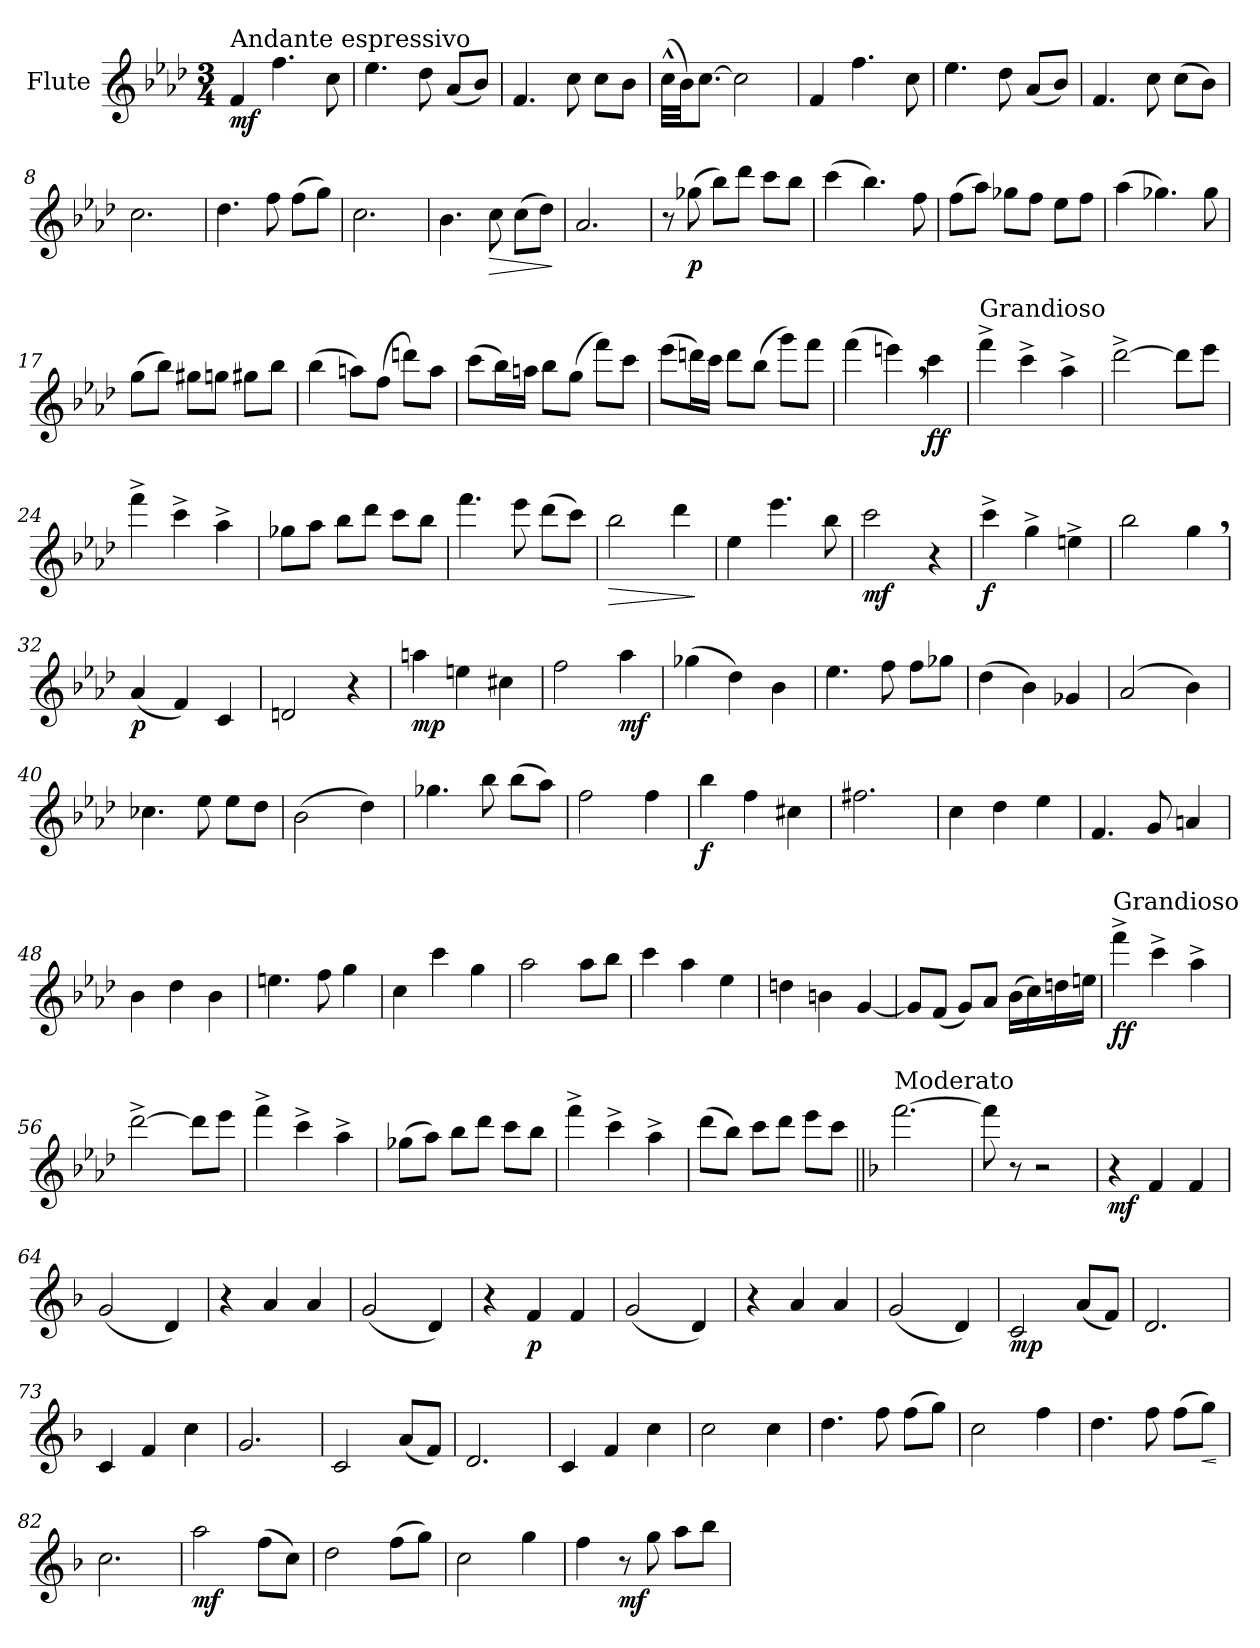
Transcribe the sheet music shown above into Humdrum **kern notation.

**kern	**dynam
*part1	*part1
*staff1	*staff1
*I"Flute	*
*I'Fl	*
*clefG2	*
*k[b-e-a-d-]	*
*A-:	*
*M3/4	*
=1	=1
!LO:TX:a:t=Andante espressivo	!
!	!LO:DY:b
4f/	mf
4.ff\	.
8cc\	.
=2	=2
4.ee-\	.
8dd-\	.
(8a-/L	.
8b-/J)	.
=3	=3
4.f/	.
8cc\	.
8cc\L	.
8b-\J	.
=4	=4
(32cc^^\LLL	.
32b-\JJ)	.
[8.cc\J	.
2cc\]	.
=5	=5
4f/	.
4.ff\	.
8cc\	.
=6	=6
4.ee-\	.
8dd-\	.
(8a-/L	.
8b-/J)	.
=7	=7
4.f/	.
8cc\	.
(8cc\L	.
8b-\J)	.
=8	=8
2.cc\	.
=9	=9
4.dd-\	.
8ff\	.
(8ff\L	.
8gg\J)	.
!!LO:LB:g=z
=10	=10
2.cc\	.
=11	=11
4.b-\	.
!	!LO:HP:b
8cc\	>
(8cc\L	.
8dd-\J)	.
.	]
=12	=12
2.a-/	.
=13	=13
8r	.
!	!LO:DY:b
(8gg-X\	p
8bb-\L)	.
8ddd-\J	.
8ccc\L	.
8bb-\J	.
=14	=14
(4ccc\	.
4.bb-\)	.
8ff\	.
=15	=15
(8ff\L	.
8aa-\J)	.
8gg-X\L	.
8ff\J	.
8ee-\L	.
8ff\J	.
=16	=16
(4aa-\	.
4.gg-X\)	.
8gg-\	.
=17	=17
(8gg\L	.
8bb-\J)	.
8gg#X\L	.
8ggn\J	.
8gg#X\L	.
8bb-\J	.
!!LO:LB:g=z
=18	=18
(4bb-\	.
8aan\L)	.
(8ff\J	.
8dddn\L)	.
8aa\J	.
=19	=19
(8ccc\L	.
16bb-\L)	.
16aan\JJ	.
8bb-\L	.
(8gg\J	.
8fff\L)	.
8ccc\J	.
=20	=20
(8eee-\L	.
16dddn\L)	.
16ccc\JJ	.
8ddd\L	.
(8bb-\J	.
8ggg\L)	.
8fff\J	.
=21	=21
(4fff\	.
4eeen,\)	.
!	!LO:DY:b
4ccc\	ff
=22	=22
!LO:TX:a:t=Grandioso	!
4fff^\	.
4ccc^\	.
4aa-^\	.
=23	=23
[2ddd-^\	.
8ddd-\L]	.
8eee-\J	.
=24	=24
4fff^\	.
4ccc^\	.
4aa-^\	.
!!LO:LB:g=z
=25	=25
8gg-X\L	.
8aa-\J	.
8bb-\L	.
8ddd-\J	.
8ccc\L	.
8bb-\J	.
=26	=26
4.fff\	.
8eee-\	.
(8ddd-\L	.
8ccc\J)	.
=27	=27
!	!LO:HP:b
2bb-\	>
4ddd-\	.
.	]
=28	=28
4ee-\	.
4.eee-\	.
8bb-\	.
=29	=29
!	!LO:DY:b
2ccc\	mf
4r	.
=30	=30
!	!LO:DY:b
4ccc^\	f
4gg^\	.
4een^\	.
=31	=31
2bb-\	.
4gg,\	.
!!LO:LB:g=z
=32	=32
!	!LO:DY:b
(4a-/	p
4f/)	.
4c/	.
=33	=33
2dn/	.
4r	.
=34	=34
!	!LO:DY:b
4aan\	mp
4een\	.
4cc#X\	.
=35	=35
2ff\	.
!	!LO:DY:b
4aa-\	mf
=36	=36
(4gg-X\	.
4dd-\)	.
4b-\	.
=37	=37
4.ee-\	.
8ff\	.
8ff\L	.
8gg-X\J	.
=38	=38
(4dd-\	.
4b-\)	.
4g-X/	.
=39	=39
(2a-/	.
4b-\)	.
=40	=40
4.cc-X\	.
8ee-\	.
8ee-\L	.
8dd-\J	.
=41	=41
(2b-\	.
4dd-\)	.
!!LO:LB:g=z
=42	=42
4.gg-X\	.
8bb-\	.
(8bb-\L	.
8aa-\J)	.
=43	=43
2ff\	.
4ff\	.
=44	=44
!	!LO:DY:b
4bb-\	f
4ff\	.
4cc#X\	.
=45	=45
2.ff#X\	.
=46	=46
4cc\	.
4dd-\	.
4ee-\	.
=47	=47
4.f/	.
8g/	.
4an/	.
=48	=48
4b-\	.
4dd-\	.
4b-\	.
=49	=49
4.een\	.
8ff\	.
4gg\	.
=50	=50
4cc\	.
4ccc\	.
4gg\	.
=51	=51
2aa-\	.
8aa-\L	.
8bb-\J	.
!!LO:LB:g=z
=52	=52
4ccc\	.
4aa-\	.
4ee-\	.
=53	=53
4ddn\	.
4bn\	.
[4g/	.
=54	=54
8g/L]	.
(8f/J	.
8g/L)	.
8a-/J	.
(16b-\LL	.
16cc\)	.
16ddn\	.
16een\JJ	.
=55	=55
!LO:TX:a:t=Grandioso	!
!	!LO:DY:b
4fff^\	ff
4ccc^\	.
4aa-^\	.
=56	=56
[2ddd-^\	.
8ddd-\L]	.
8eee-\J	.
=57	=57
4fff^\	.
4ccc^\	.
4aa-^\	.
=58	=58
(8gg-X\L	.
8aa-\J)	.
8bb-\L	.
8ddd-\J	.
8ccc\L	.
8bb-\J	.
=59	=59
4fff^\	.
4ccc^\	.
4aa-^\	.
!!LO:LB:g=z
=60	=60
(8ddd-\L	.
8bb-\J)	.
8ccc\L	.
8ddd-\J	.
8eee-\L	.
8ccc\J	.
=61||	=61||
*k[b-]	*
*F:	*
!LO:TX:a:t=Moderato	!
[2.fff\	.
=62	=62
8fff\]	.
8r	.
2r	.
=63	=63
!	!LO:DY:b
4r	mf
4f/	.
4f/	.
=64	=64
(2g/	.
4d/)	.
=65	=65
4r	.
4a/	.
4a/	.
=66	=66
(2g/	.
4d/)	.
=67	=67
4r	.
!	!LO:DY:b
4f/	p
4f/	.
=68	=68
(2g/	.
4d/)	.
=69	=69
4r	.
4a/	.
4a/	.
=70	=70
(2g/	.
4d/)	.
!!LO:LB:g=z
=71	=71
!	!LO:DY:b
2c/	mp
(8a/L	.
8f/J)	.
=72	=72
2.d/	.
=73	=73
4c/	.
4f/	.
4cc\	.
=74	=74
2.g/	.
=75	=75
2c/	.
(8a/L	.
8f/J)	.
=76	=76
2.d/	.
=77	=77
4c/	.
4f/	.
4cc\	.
=78	=78
2cc\	.
4cc\	.
=79	=79
4.dd\	.
8ff\	.
(8ff\L	.
8gg\J)	.
=80	=80
2cc\	.
4ff\	.
=81	=81
4.dd\	.
8ff\	.
(8ff\L	.
!	!LO:HP:b
8gg\J)	<
.	[
=82	=82
2.cc\	.
=83	=83
!	!LO:DY:b
2aa\	mf
(8ff\L	.
8cc\J)	.
!!LO:PB:g=z
=84	=84
2dd\	.
(8ff\L	.
8gg\J)	.
=85	=85
2cc\	.
4gg\	.
=86	=86
4ff\	.
!	!LO:DY:b
8r	mf
8gg\	.
8aa\L	.
8bb-\J	.
=	=
*-	*-
